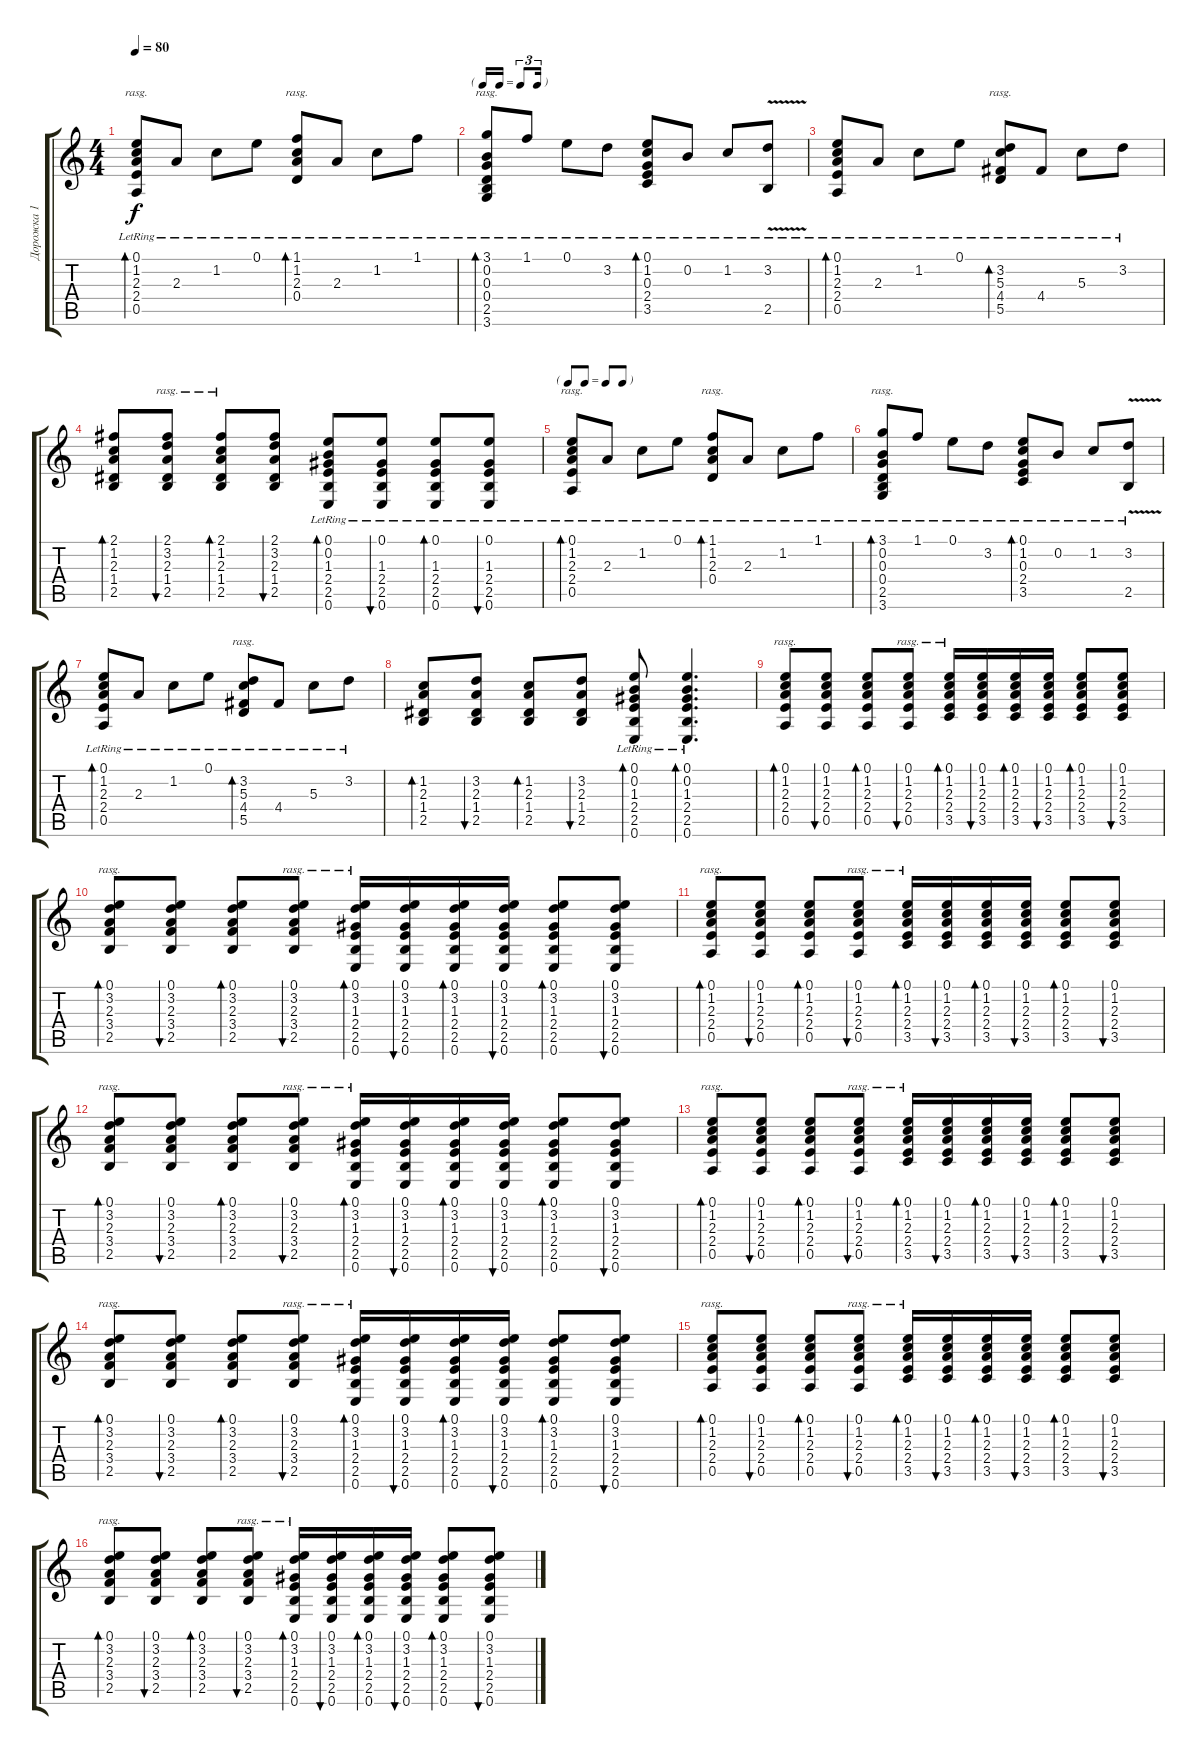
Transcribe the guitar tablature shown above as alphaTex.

\track ("Дорожка 1" "Дорожка 1") {instrument acousticguitarnylon}
\staff {score tabs}
\tuning (E4 B3 G3 D3 A2 E2) {hide}
\ts (4 4)
\tempo 80
\clef g2
\ks c
(0.1{lr} 1.2{lr} 2.3{lr} 2.4{lr} 0.5{lr}).8{bd 60 rasg ii dy f} 2.3{lr}.8 1.2{lr}.8 0.1{lr}.8 (1.1{lr} 1.2{lr} 2.3{lr} 0.4{lr}).8{bd 60 rasg ii} 2.3{lr}.8 1.2{lr}.8 1.1{lr}.8 |
\tf triplet16th
(3.1{lr} 0.2{lr} 0.3{lr} 0.4{lr} 2.5{lr} 3.6{lr}).8{bd 60 rasg ii} 1.1{lr}.8 0.1{lr}.8 3.2{lr}.8 (0.1{lr} 1.2{lr} 0.3{lr} 2.4{lr} 3.5{lr}).8{bd 30} 0.2{lr}.8 1.2{lr}.8 (3.2{v lr} 2.5).8 |
(0.1{lr} 1.2{lr} 2.3{lr} 2.4{lr} 0.5{lr}).8{bd 30} 2.3{lr}.8 1.2{lr}.8 0.1{lr}.8 (3.2{lr} 5.3{lr} 4.4{lr} 5.5).8{bd 120 rasg ii} 4.4{lr}.8 5.3{lr}.8 3.2{lr}.8 |
(2.1 1.2 2.3 1.4 2.5).8{bd 30} (2.1 3.2 2.3 1.4 2.5).8{bu 30 rasg ii} (2.1 1.2 2.3 1.4 2.5).8{bd 30 rasg ii} (2.1 3.2 2.3 1.4 2.5).8{bu 30} (0.1 0.2{lr} 1.3{lr} 2.4{lr} 2.5{lr} 0.6{lr}).8{bd 30} (0.1 1.3{lr} 2.4{lr} 2.5{lr} 0.6{lr}).8{bu 30} (0.1 1.3{lr} 2.4{lr} 2.5{lr} 0.6{lr}).8{bd 30} (0.1 1.3{lr} 2.4 2.5 0.6).8{bu 30} |
\tf none
(0.1{lr} 1.2{lr} 2.3{lr} 2.4{lr} 0.5{lr}).8{bd 60 rasg ii} 2.3{lr}.8 1.2{lr}.8 0.1{lr}.8 (1.1{lr} 1.2{lr} 2.3{lr} 0.4{lr}).8{bd 60 rasg ii} 2.3{lr}.8 1.2{lr}.8 1.1{lr}.8 |
(3.1{lr} 0.2{lr} 0.3{lr} 0.4{lr} 2.5{lr} 3.6{lr}).8{bd 60 rasg ii} 1.1{lr}.8 0.1{lr}.8 3.2{lr}.8 (0.1{lr} 1.2{lr} 0.3{lr} 2.4{lr} 3.5{lr}).8{bd 30} 0.2{lr}.8 1.2{lr}.8 (3.2{v lr} 2.5).8 |
(0.1{lr} 1.2{lr} 2.3{lr} 2.4{lr} 0.5{lr}).8{bd 30} 2.3{lr}.8 1.2{lr}.8 0.1{lr}.8 (3.2{lr} 5.3{lr} 4.4{lr} 5.5).8{bd 120 rasg ii} 4.4{lr}.8 5.3{lr}.8 3.2{lr}.8 |
(1.2 2.3 1.4 2.5).8{bd 30} (3.2 2.3 1.4 2.5).8{bu 30} (1.2 2.3 1.4 2.5).8{bd 30} (3.2 2.3 1.4 2.5).8{bu 30} (0.1 0.2{lr} 1.3{lr} 2.4{lr} 2.5{lr} 0.6{lr}).8{bd 30} (0.1{lr} 0.2{lr} 1.3{lr} 2.4{lr} 2.5{lr} 0.6{lr}).4{d bd 30} |
(0.1 1.2 2.3 2.4 0.5).8{bd 30 rasg ii} (0.1 1.2 2.3 2.4 0.5).8{bu 30} (0.1 1.2 2.3 2.4 0.5).8{bd 30} (0.1 1.2 2.3 2.4 0.5).8{bu 30 rasg ii} (0.1 1.2 2.3 2.4 3.5).16{bd 30 rasg ii} (0.1 1.2 2.3 2.4 3.5).16{bu 30} (0.1 1.2 2.3 2.4 3.5).16{bd 30} (0.1 1.2 2.3 2.4 3.5).16{bu 30} (0.1 1.2 2.3 2.4 3.5).8{bd 30} (0.1 1.2 2.3 2.4 3.5).8{bu 30} |
(0.1 3.2 2.3 3.4 2.5).8{bd 30 rasg ii} (0.1 3.2 2.3 3.4 2.5).8{bu 30} (0.1 3.2 2.3 3.4 2.5).8{bd 30} (0.1 3.2 2.3 3.4 2.5).8{bu 30 rasg ii} (0.1 3.2 1.3 2.4 2.5 0.6).16{bd 30 rasg ii} (0.1 3.2 1.3 2.4 2.5 0.6).16{bu 30} (0.1 3.2 1.3 2.4 2.5 0.6).16{bd 30} (0.1 3.2 1.3 2.4 2.5 0.6).16{bu 30} (0.1 3.2 1.3 2.4 2.5 0.6).8{bd 30} (0.1 3.2 1.3 2.4 2.5 0.6).8{bu 30} |
(0.1 1.2 2.3 2.4 0.5).8{bd 30 rasg ii} (0.1 1.2 2.3 2.4 0.5).8{bu 30} (0.1 1.2 2.3 2.4 0.5).8{bd 30} (0.1 1.2 2.3 2.4 0.5).8{bu 30 rasg ii} (0.1 1.2 2.3 2.4 3.5).16{bd 30 rasg ii} (0.1 1.2 2.3 2.4 3.5).16{bu 30} (0.1 1.2 2.3 2.4 3.5).16{bd 30} (0.1 1.2 2.3 2.4 3.5).16{bu 30} (0.1 1.2 2.3 2.4 3.5).8{bd 30} (0.1 1.2 2.3 2.4 3.5).8{bu 30} |
(0.1 3.2 2.3 3.4 2.5).8{bd 30 rasg ii} (0.1 3.2 2.3 3.4 2.5).8{bu 30} (0.1 3.2 2.3 3.4 2.5).8{bd 30} (0.1 3.2 2.3 3.4 2.5).8{bu 30 rasg ii} (0.1 3.2 1.3 2.4 2.5 0.6).16{bd 30 rasg ii} (0.1 3.2 1.3 2.4 2.5 0.6).16{bu 30} (0.1 3.2 1.3 2.4 2.5 0.6).16{bd 30} (0.1 3.2 1.3 2.4 2.5 0.6).16{bu 30} (0.1 3.2 1.3 2.4 2.5 0.6).8{bd 30} (0.1 3.2 1.3 2.4 2.5 0.6).8{bu 30} |
(0.1 1.2 2.3 2.4 0.5).8{bd 30 rasg ii} (0.1 1.2 2.3 2.4 0.5).8{bu 30} (0.1 1.2 2.3 2.4 0.5).8{bd 30} (0.1 1.2 2.3 2.4 0.5).8{bu 30 rasg ii} (0.1 1.2 2.3 2.4 3.5).16{bd 30 rasg ii} (0.1 1.2 2.3 2.4 3.5).16{bu 30} (0.1 1.2 2.3 2.4 3.5).16{bd 30} (0.1 1.2 2.3 2.4 3.5).16{bu 30} (0.1 1.2 2.3 2.4 3.5).8{bd 30} (0.1 1.2 2.3 2.4 3.5).8{bu 30} |
(0.1 3.2 2.3 3.4 2.5).8{bd 30 rasg ii} (0.1 3.2 2.3 3.4 2.5).8{bu 30} (0.1 3.2 2.3 3.4 2.5).8{bd 30} (0.1 3.2 2.3 3.4 2.5).8{bu 30 rasg ii} (0.1 3.2 1.3 2.4 2.5 0.6).16{bd 30 rasg ii} (0.1 3.2 1.3 2.4 2.5 0.6).16{bu 30} (0.1 3.2 1.3 2.4 2.5 0.6).16{bd 30} (0.1 3.2 1.3 2.4 2.5 0.6).16{bu 30} (0.1 3.2 1.3 2.4 2.5 0.6).8{bd 30} (0.1 3.2 1.3 2.4 2.5 0.6).8{bu 30} |
(0.1 1.2 2.3 2.4 0.5).8{bd 30 rasg ii} (0.1 1.2 2.3 2.4 0.5).8{bu 30} (0.1 1.2 2.3 2.4 0.5).8{bd 30} (0.1 1.2 2.3 2.4 0.5).8{bu 30 rasg ii} (0.1 1.2 2.3 2.4 3.5).16{bd 30 rasg ii} (0.1 1.2 2.3 2.4 3.5).16{bu 30} (0.1 1.2 2.3 2.4 3.5).16{bd 30} (0.1 1.2 2.3 2.4 3.5).16{bu 30} (0.1 1.2 2.3 2.4 3.5).8{bd 30} (0.1 1.2 2.3 2.4 3.5).8{bu 30} |
(0.1 3.2 2.3 3.4 2.5).8{bd 30 rasg ii} (0.1 3.2 2.3 3.4 2.5).8{bu 30} (0.1 3.2 2.3 3.4 2.5).8{bd 30} (0.1 3.2 2.3 3.4 2.5).8{bu 30 rasg ii} (0.1 3.2 1.3 2.4 2.5 0.6).16{bd 30 rasg ii} (0.1 3.2 1.3 2.4 2.5 0.6).16{bu 30} (0.1 3.2 1.3 2.4 2.5 0.6).16{bd 30} (0.1 3.2 1.3 2.4 2.5 0.6).16{bu 30} (0.1 3.2 1.3 2.4 2.5 0.6).8{bd 30} (0.1 3.2 1.3 2.4 2.5 0.6).8{bu 30}
